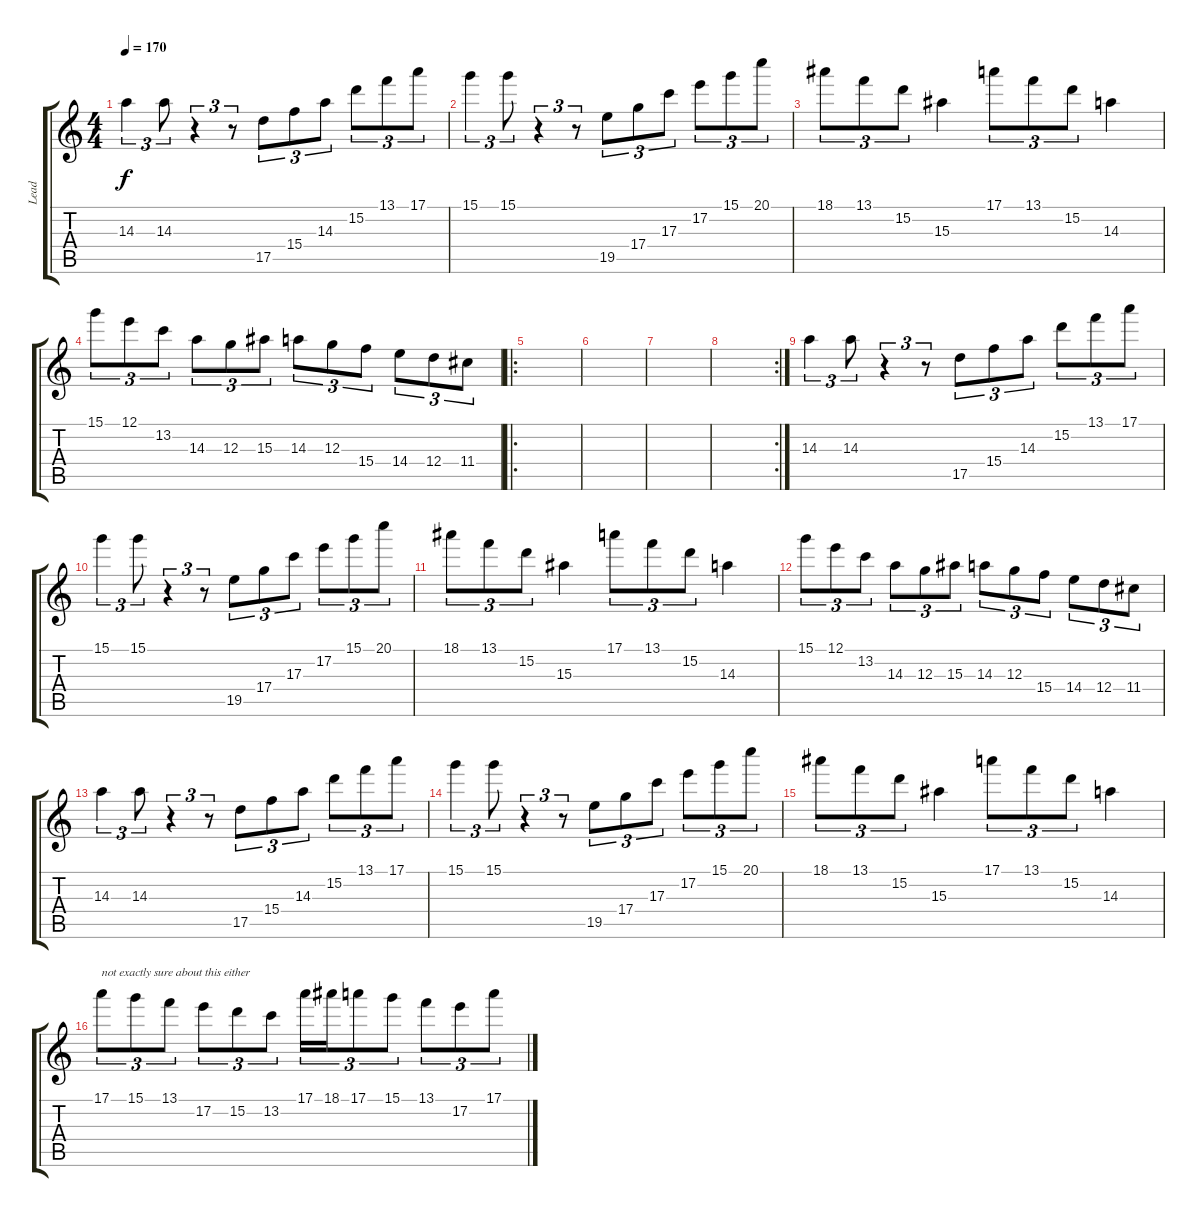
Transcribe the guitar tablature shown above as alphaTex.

\track ("Lead" "Lead") {instrument overdrivenguitar}
\staff {score tabs}
\tuning (E4 B3 G3 D3 A2 D2) {hide}
\ts (4 4)
\tempo 170
\clef g2
\ks c
14.3.4{tu (3 2) dy f} 14.3.8{tu (3 2)} r.4{tu (3 2)} r.8{tu (3 2)} 17.5.8{tu (3 2)} 15.4.8{tu (3 2)} 14.3.8{tu (3 2)} 15.2.8{tu (3 2)} 13.1.8{tu (3 2)} 17.1.8{tu (3 2)} |
15.1.4{tu (3 2)} 15.1.8{tu (3 2)} r.4{tu (3 2)} r.8{tu (3 2)} 19.5.8{tu (3 2)} 17.4.8{tu (3 2)} 17.3.8{tu (3 2)} 17.2.8{tu (3 2)} 15.1.8{tu (3 2)} 20.1.8{tu (3 2)} |
18.1.8{tu (3 2)} 13.1.8{tu (3 2)} 15.2.8{tu (3 2)} 15.3.4 17.1.8{tu (3 2)} 13.1.8{tu (3 2)} 15.2.8{tu (3 2)} 14.3.4 |
15.1.8{tu (3 2)} 12.1.8{tu (3 2)} 13.2.8{tu (3 2)} 14.3.8{tu (3 2)} 12.3.8{tu (3 2)} 15.3.8{tu (3 2)} 14.3.8{tu (3 2)} 12.3.8{tu (3 2)} 15.4.8{tu (3 2)} 14.4.8{tu (3 2)} 12.4.8{tu (3 2)} 11.4.8{tu (3 2)} |
\ro
|
|
|
\rc 2
|
14.3.4{tu (3 2)} 14.3.8{tu (3 2)} r.4{tu (3 2)} r.8{tu (3 2)} 17.5.8{tu (3 2)} 15.4.8{tu (3 2)} 14.3.8{tu (3 2)} 15.2.8{tu (3 2)} 13.1.8{tu (3 2)} 17.1.8{tu (3 2)} |
15.1.4{tu (3 2)} 15.1.8{tu (3 2)} r.4{tu (3 2)} r.8{tu (3 2)} 19.5.8{tu (3 2)} 17.4.8{tu (3 2)} 17.3.8{tu (3 2)} 17.2.8{tu (3 2)} 15.1.8{tu (3 2)} 20.1.8{tu (3 2)} |
18.1.8{tu (3 2)} 13.1.8{tu (3 2)} 15.2.8{tu (3 2)} 15.3.4 17.1.8{tu (3 2)} 13.1.8{tu (3 2)} 15.2.8{tu (3 2)} 14.3.4 |
15.1.8{tu (3 2)} 12.1.8{tu (3 2)} 13.2.8{tu (3 2)} 14.3.8{tu (3 2)} 12.3.8{tu (3 2)} 15.3.8{tu (3 2)} 14.3.8{tu (3 2)} 12.3.8{tu (3 2)} 15.4.8{tu (3 2)} 14.4.8{tu (3 2)} 12.4.8{tu (3 2)} 11.4.8{tu (3 2)} |
14.3.4{tu (3 2)} 14.3.8{tu (3 2)} r.4{tu (3 2)} r.8{tu (3 2)} 17.5.8{tu (3 2)} 15.4.8{tu (3 2)} 14.3.8{tu (3 2)} 15.2.8{tu (3 2)} 13.1.8{tu (3 2)} 17.1.8{tu (3 2)} |
15.1.4{tu (3 2)} 15.1.8{tu (3 2)} r.4{tu (3 2)} r.8{tu (3 2)} 19.5.8{tu (3 2)} 17.4.8{tu (3 2)} 17.3.8{tu (3 2)} 17.2.8{tu (3 2)} 15.1.8{tu (3 2)} 20.1.8{tu (3 2)} |
18.1.8{tu (3 2)} 13.1.8{tu (3 2)} 15.2.8{tu (3 2)} 15.3.4 17.1.8{tu (3 2)} 13.1.8{tu (3 2)} 15.2.8{tu (3 2)} 14.3.4 |
17.1.8{tu (3 2) txt "not exactly sure about this either"} 15.1.8{tu (3 2)} 13.1.8{tu (3 2)} 17.2.8{tu (3 2)} 15.2.8{tu (3 2)} 13.2.8{tu (3 2)} 17.1.16{tu (3 2)} 18.1.16{tu (3 2)} 17.1.8{tu (3 2)} 15.1.8{tu (3 2)} 13.1.8{tu (3 2)} 17.2.8{tu (3 2)} 17.1.8{tu (3 2)}
